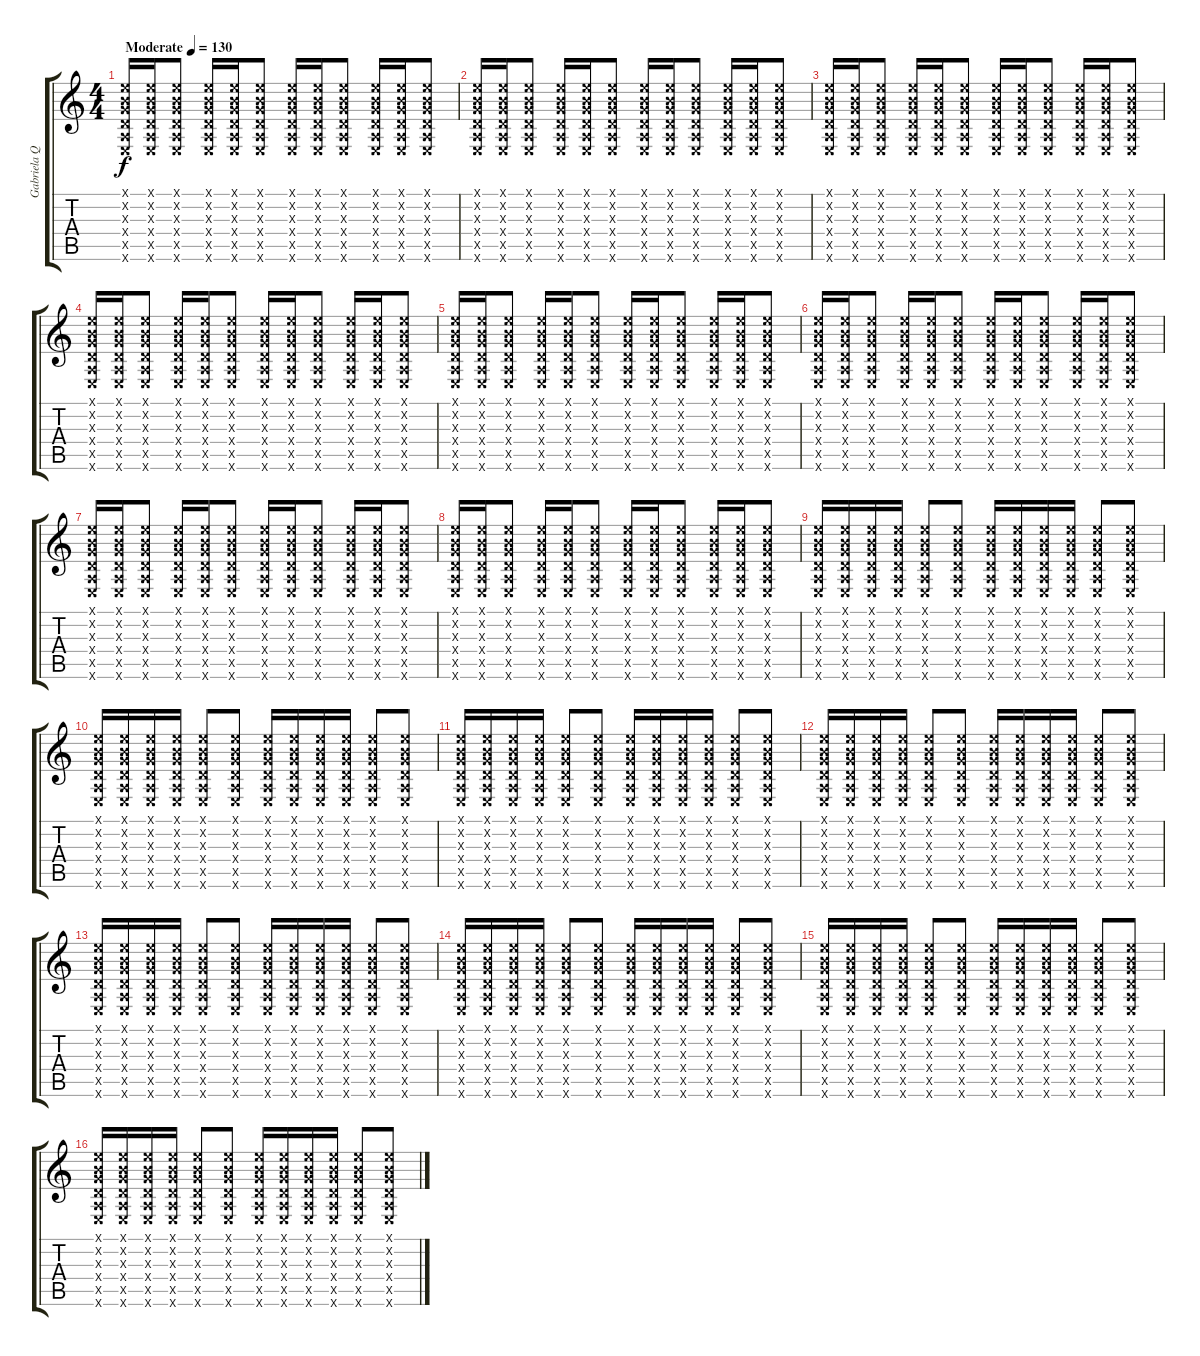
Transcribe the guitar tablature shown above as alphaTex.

\track ("Gabriela Quintero" "Gabriela Q") {instrument acousticguitarnylon}
\staff {score tabs}
\tuning (E4 B3 G3 D3 A2 E2) {hide}
\ts (4 4)
\tempo (130 "Moderate")
\clef g2
\ks c
(0.1{x} 0.2{x} 0.3{x} 0.4{x} 0.5{x} 0.6{x}).16{dy f instrument acousticguitarnylon} (0.1{x} 0.2{x} 0.3{x} 0.4{x} 0.5{x} 0.6{x}).16 (0.1{x} 0.2{x} 0.3{x} 0.4{x} 0.5{x} 0.6{x}).8 (0.1{x} 0.2{x} 0.3{x} 0.4{x} 0.5{x} 0.6{x}).16 (0.1{x} 0.2{x} 0.3{x} 0.4{x} 0.5{x} 0.6{x}).16 (0.1{x} 0.2{x} 0.3{x} 0.4{x} 0.5{x} 0.6{x}).8 (0.1{x} 0.2{x} 0.3{x} 0.4{x} 0.5{x} 0.6{x}).16 (0.1{x} 0.2{x} 0.3{x} 0.4{x} 0.5{x} 0.6{x}).16 (0.1{x} 0.2{x} 0.3{x} 0.4{x} 0.5{x} 0.6{x}).8 (0.1{x} 0.2{x} 0.3{x} 0.4{x} 0.5{x} 0.6{x}).16 (0.1{x} 0.2{x} 0.3{x} 0.4{x} 0.5{x} 0.6{x}).16 (0.1{x} 0.2{x} 0.3{x} 0.4{x} 0.5{x} 0.6{x}).8 |
(0.1{x} 0.2{x} 0.3{x} 0.4{x} 0.5{x} 0.6{x}).16 (0.1{x} 0.2{x} 0.3{x} 0.4{x} 0.5{x} 0.6{x}).16 (0.1{x} 0.2{x} 0.3{x} 0.4{x} 0.5{x} 0.6{x}).8 (0.1{x} 0.2{x} 0.3{x} 0.4{x} 0.5{x} 0.6{x}).16 (0.1{x} 0.2{x} 0.3{x} 0.4{x} 0.5{x} 0.6{x}).16 (0.1{x} 0.2{x} 0.3{x} 0.4{x} 0.5{x} 0.6{x}).8 (0.1{x} 0.2{x} 0.3{x} 0.4{x} 0.5{x} 0.6{x}).16 (0.1{x} 0.2{x} 0.3{x} 0.4{x} 0.5{x} 0.6{x}).16 (0.1{x} 0.2{x} 0.3{x} 0.4{x} 0.5{x} 0.6{x}).8 (0.1{x} 0.2{x} 0.3{x} 0.4{x} 0.5{x} 0.6{x}).16 (0.1{x} 0.2{x} 0.3{x} 0.4{x} 0.5{x} 0.6{x}).16 (0.1{x} 0.2{x} 0.3{x} 0.4{x} 0.5{x} 0.6{x}).8 |
(0.1{x} 0.2{x} 0.3{x} 0.4{x} 0.5{x} 0.6{x}).16 (0.1{x} 0.2{x} 0.3{x} 0.4{x} 0.5{x} 0.6{x}).16 (0.1{x} 0.2{x} 0.3{x} 0.4{x} 0.5{x} 0.6{x}).8 (0.1{x} 0.2{x} 0.3{x} 0.4{x} 0.5{x} 0.6{x}).16 (0.1{x} 0.2{x} 0.3{x} 0.4{x} 0.5{x} 0.6{x}).16 (0.1{x} 0.2{x} 0.3{x} 0.4{x} 0.5{x} 0.6{x}).8 (0.1{x} 0.2{x} 0.3{x} 0.4{x} 0.5{x} 0.6{x}).16 (0.1{x} 0.2{x} 0.3{x} 0.4{x} 0.5{x} 0.6{x}).16 (0.1{x} 0.2{x} 0.3{x} 0.4{x} 0.5{x} 0.6{x}).8 (0.1{x} 0.2{x} 0.3{x} 0.4{x} 0.5{x} 0.6{x}).16 (0.1{x} 0.2{x} 0.3{x} 0.4{x} 0.5{x} 0.6{x}).16 (0.1{x} 0.2{x} 0.3{x} 0.4{x} 0.5{x} 0.6{x}).8 |
(0.1{x} 0.2{x} 0.3{x} 0.4{x} 0.5{x} 0.6{x}).16 (0.1{x} 0.2{x} 0.3{x} 0.4{x} 0.5{x} 0.6{x}).16 (0.1{x} 0.2{x} 0.3{x} 0.4{x} 0.5{x} 0.6{x}).8 (0.1{x} 0.2{x} 0.3{x} 0.4{x} 0.5{x} 0.6{x}).16 (0.1{x} 0.2{x} 0.3{x} 0.4{x} 0.5{x} 0.6{x}).16 (0.1{x} 0.2{x} 0.3{x} 0.4{x} 0.5{x} 0.6{x}).8 (0.1{x} 0.2{x} 0.3{x} 0.4{x} 0.5{x} 0.6{x}).16 (0.1{x} 0.2{x} 0.3{x} 0.4{x} 0.5{x} 0.6{x}).16 (0.1{x} 0.2{x} 0.3{x} 0.4{x} 0.5{x} 0.6{x}).8 (0.1{x} 0.2{x} 0.3{x} 0.4{x} 0.5{x} 0.6{x}).16 (0.1{x} 0.2{x} 0.3{x} 0.4{x} 0.5{x} 0.6{x}).16 (0.1{x} 0.2{x} 0.3{x} 0.4{x} 0.5{x} 0.6{x}).8 |
(0.1{x} 0.2{x} 0.3{x} 0.4{x} 0.5{x} 0.6{x}).16 (0.1{x} 0.2{x} 0.3{x} 0.4{x} 0.5{x} 0.6{x}).16 (0.1{x} 0.2{x} 0.3{x} 0.4{x} 0.5{x} 0.6{x}).8 (0.1{x} 0.2{x} 0.3{x} 0.4{x} 0.5{x} 0.6{x}).16 (0.1{x} 0.2{x} 0.3{x} 0.4{x} 0.5{x} 0.6{x}).16 (0.1{x} 0.2{x} 0.3{x} 0.4{x} 0.5{x} 0.6{x}).8 (0.1{x} 0.2{x} 0.3{x} 0.4{x} 0.5{x} 0.6{x}).16 (0.1{x} 0.2{x} 0.3{x} 0.4{x} 0.5{x} 0.6{x}).16 (0.1{x} 0.2{x} 0.3{x} 0.4{x} 0.5{x} 0.6{x}).8 (0.1{x} 0.2{x} 0.3{x} 0.4{x} 0.5{x} 0.6{x}).16 (0.1{x} 0.2{x} 0.3{x} 0.4{x} 0.5{x} 0.6{x}).16 (0.1{x} 0.2{x} 0.3{x} 0.4{x} 0.5{x} 0.6{x}).8 |
(0.1{x} 0.2{x} 0.3{x} 0.4{x} 0.5{x} 0.6{x}).16 (0.1{x} 0.2{x} 0.3{x} 0.4{x} 0.5{x} 0.6{x}).16 (0.1{x} 0.2{x} 0.3{x} 0.4{x} 0.5{x} 0.6{x}).8 (0.1{x} 0.2{x} 0.3{x} 0.4{x} 0.5{x} 0.6{x}).16 (0.1{x} 0.2{x} 0.3{x} 0.4{x} 0.5{x} 0.6{x}).16 (0.1{x} 0.2{x} 0.3{x} 0.4{x} 0.5{x} 0.6{x}).8 (0.1{x} 0.2{x} 0.3{x} 0.4{x} 0.5{x} 0.6{x}).16 (0.1{x} 0.2{x} 0.3{x} 0.4{x} 0.5{x} 0.6{x}).16 (0.1{x} 0.2{x} 0.3{x} 0.4{x} 0.5{x} 0.6{x}).8 (0.1{x} 0.2{x} 0.3{x} 0.4{x} 0.5{x} 0.6{x}).16 (0.1{x} 0.2{x} 0.3{x} 0.4{x} 0.5{x} 0.6{x}).16 (0.1{x} 0.2{x} 0.3{x} 0.4{x} 0.5{x} 0.6{x}).8 |
(0.1{x} 0.2{x} 0.3{x} 0.4{x} 0.5{x} 0.6{x}).16 (0.1{x} 0.2{x} 0.3{x} 0.4{x} 0.5{x} 0.6{x}).16 (0.1{x} 0.2{x} 0.3{x} 0.4{x} 0.5{x} 0.6{x}).8 (0.1{x} 0.2{x} 0.3{x} 0.4{x} 0.5{x} 0.6{x}).16 (0.1{x} 0.2{x} 0.3{x} 0.4{x} 0.5{x} 0.6{x}).16 (0.1{x} 0.2{x} 0.3{x} 0.4{x} 0.5{x} 0.6{x}).8 (0.1{x} 0.2{x} 0.3{x} 0.4{x} 0.5{x} 0.6{x}).16 (0.1{x} 0.2{x} 0.3{x} 0.4{x} 0.5{x} 0.6{x}).16 (0.1{x} 0.2{x} 0.3{x} 0.4{x} 0.5{x} 0.6{x}).8 (0.1{x} 0.2{x} 0.3{x} 0.4{x} 0.5{x} 0.6{x}).16 (0.1{x} 0.2{x} 0.3{x} 0.4{x} 0.5{x} 0.6{x}).16 (0.1{x} 0.2{x} 0.3{x} 0.4{x} 0.5{x} 0.6{x}).8 |
(0.1{x} 0.2{x} 0.3{x} 0.4{x} 0.5{x} 0.6{x}).16 (0.1{x} 0.2{x} 0.3{x} 0.4{x} 0.5{x} 0.6{x}).16 (0.1{x} 0.2{x} 0.3{x} 0.4{x} 0.5{x} 0.6{x}).8 (0.1{x} 0.2{x} 0.3{x} 0.4{x} 0.5{x} 0.6{x}).16 (0.1{x} 0.2{x} 0.3{x} 0.4{x} 0.5{x} 0.6{x}).16 (0.1{x} 0.2{x} 0.3{x} 0.4{x} 0.5{x} 0.6{x}).8 (0.1{x} 0.2{x} 0.3{x} 0.4{x} 0.5{x} 0.6{x}).16 (0.1{x} 0.2{x} 0.3{x} 0.4{x} 0.5{x} 0.6{x}).16 (0.1{x} 0.2{x} 0.3{x} 0.4{x} 0.5{x} 0.6{x}).8 (0.1{x} 0.2{x} 0.3{x} 0.4{x} 0.5{x} 0.6{x}).16 (0.1{x} 0.2{x} 0.3{x} 0.4{x} 0.5{x} 0.6{x}).16 (0.1{x} 0.2{x} 0.3{x} 0.4{x} 0.5{x} 0.6{x}).8 |
(0.1{x} 0.2{x} 0.3{x} 0.4{x} 0.5{x} 0.6{x}).16 (0.1{x} 0.2{x} 0.3{x} 0.4{x} 0.5{x} 0.6{x}).16 (0.1{x} 0.2{x} 0.3{x} 0.4{x} 0.5{x} 0.6{x}).16 (0.1{x} 0.2{x} 0.3{x} 0.4{x} 0.5{x} 0.6{x}).16 (0.1{x} 0.2{x} 0.3{x} 0.4{x} 0.5{x} 0.6{x}).8 (0.1{x} 0.2{x} 0.3{x} 0.4{x} 0.5{x} 0.6{x}).8 (0.1{x} 0.2{x} 0.3{x} 0.4{x} 0.5{x} 0.6{x}).16 (0.1{x} 0.2{x} 0.3{x} 0.4{x} 0.5{x} 0.6{x}).16 (0.1{x} 0.2{x} 0.3{x} 0.4{x} 0.5{x} 0.6{x}).16 (0.1{x} 0.2{x} 0.3{x} 0.4{x} 0.5{x} 0.6{x}).16 (0.1{x} 0.2{x} 0.3{x} 0.4{x} 0.5{x} 0.6{x}).8 (0.1{x} 0.2{x} 0.3{x} 0.4{x} 0.5{x} 0.6{x}).8 |
(0.1{x} 0.2{x} 0.3{x} 0.4{x} 0.5{x} 0.6{x}).16 (0.1{x} 0.2{x} 0.3{x} 0.4{x} 0.5{x} 0.6{x}).16 (0.1{x} 0.2{x} 0.3{x} 0.4{x} 0.5{x} 0.6{x}).16 (0.1{x} 0.2{x} 0.3{x} 0.4{x} 0.5{x} 0.6{x}).16 (0.1{x} 0.2{x} 0.3{x} 0.4{x} 0.5{x} 0.6{x}).8 (0.1{x} 0.2{x} 0.3{x} 0.4{x} 0.5{x} 0.6{x}).8 (0.1{x} 0.2{x} 0.3{x} 0.4{x} 0.5{x} 0.6{x}).16 (0.1{x} 0.2{x} 0.3{x} 0.4{x} 0.5{x} 0.6{x}).16 (0.1{x} 0.2{x} 0.3{x} 0.4{x} 0.5{x} 0.6{x}).16 (0.1{x} 0.2{x} 0.3{x} 0.4{x} 0.5{x} 0.6{x}).16 (0.1{x} 0.2{x} 0.3{x} 0.4{x} 0.5{x} 0.6{x}).8 (0.1{x} 0.2{x} 0.3{x} 0.4{x} 0.5{x} 0.6{x}).8 |
(0.1{x} 0.2{x} 0.3{x} 0.4{x} 0.5{x} 0.6{x}).16 (0.1{x} 0.2{x} 0.3{x} 0.4{x} 0.5{x} 0.6{x}).16 (0.1{x} 0.2{x} 0.3{x} 0.4{x} 0.5{x} 0.6{x}).16 (0.1{x} 0.2{x} 0.3{x} 0.4{x} 0.5{x} 0.6{x}).16 (0.1{x} 0.2{x} 0.3{x} 0.4{x} 0.5{x} 0.6{x}).8 (0.1{x} 0.2{x} 0.3{x} 0.4{x} 0.5{x} 0.6{x}).8 (0.1{x} 0.2{x} 0.3{x} 0.4{x} 0.5{x} 0.6{x}).16 (0.1{x} 0.2{x} 0.3{x} 0.4{x} 0.5{x} 0.6{x}).16 (0.1{x} 0.2{x} 0.3{x} 0.4{x} 0.5{x} 0.6{x}).16 (0.1{x} 0.2{x} 0.3{x} 0.4{x} 0.5{x} 0.6{x}).16 (0.1{x} 0.2{x} 0.3{x} 0.4{x} 0.5{x} 0.6{x}).8 (0.1{x} 0.2{x} 0.3{x} 0.4{x} 0.5{x} 0.6{x}).8 |
(0.1{x} 0.2{x} 0.3{x} 0.4{x} 0.5{x} 0.6{x}).16 (0.1{x} 0.2{x} 0.3{x} 0.4{x} 0.5{x} 0.6{x}).16 (0.1{x} 0.2{x} 0.3{x} 0.4{x} 0.5{x} 0.6{x}).16 (0.1{x} 0.2{x} 0.3{x} 0.4{x} 0.5{x} 0.6{x}).16 (0.1{x} 0.2{x} 0.3{x} 0.4{x} 0.5{x} 0.6{x}).8 (0.1{x} 0.2{x} 0.3{x} 0.4{x} 0.5{x} 0.6{x}).8 (0.1{x} 0.2{x} 0.3{x} 0.4{x} 0.5{x} 0.6{x}).16 (0.1{x} 0.2{x} 0.3{x} 0.4{x} 0.5{x} 0.6{x}).16 (0.1{x} 0.2{x} 0.3{x} 0.4{x} 0.5{x} 0.6{x}).16 (0.1{x} 0.2{x} 0.3{x} 0.4{x} 0.5{x} 0.6{x}).16 (0.1{x} 0.2{x} 0.3{x} 0.4{x} 0.5{x} 0.6{x}).8 (0.1{x} 0.2{x} 0.3{x} 0.4{x} 0.5{x} 0.6{x}).8 |
(0.1{x} 0.2{x} 0.3{x} 0.4{x} 0.5{x} 0.6{x}).16 (0.1{x} 0.2{x} 0.3{x} 0.4{x} 0.5{x} 0.6{x}).16 (0.1{x} 0.2{x} 0.3{x} 0.4{x} 0.5{x} 0.6{x}).16 (0.1{x} 0.2{x} 0.3{x} 0.4{x} 0.5{x} 0.6{x}).16 (0.1{x} 0.2{x} 0.3{x} 0.4{x} 0.5{x} 0.6{x}).8 (0.1{x} 0.2{x} 0.3{x} 0.4{x} 0.5{x} 0.6{x}).8 (0.1{x} 0.2{x} 0.3{x} 0.4{x} 0.5{x} 0.6{x}).16 (0.1{x} 0.2{x} 0.3{x} 0.4{x} 0.5{x} 0.6{x}).16 (0.1{x} 0.2{x} 0.3{x} 0.4{x} 0.5{x} 0.6{x}).16 (0.1{x} 0.2{x} 0.3{x} 0.4{x} 0.5{x} 0.6{x}).16 (0.1{x} 0.2{x} 0.3{x} 0.4{x} 0.5{x} 0.6{x}).8 (0.1{x} 0.2{x} 0.3{x} 0.4{x} 0.5{x} 0.6{x}).8 |
(0.1{x} 0.2{x} 0.3{x} 0.4{x} 0.5{x} 0.6{x}).16 (0.1{x} 0.2{x} 0.3{x} 0.4{x} 0.5{x} 0.6{x}).16 (0.1{x} 0.2{x} 0.3{x} 0.4{x} 0.5{x} 0.6{x}).16 (0.1{x} 0.2{x} 0.3{x} 0.4{x} 0.5{x} 0.6{x}).16 (0.1{x} 0.2{x} 0.3{x} 0.4{x} 0.5{x} 0.6{x}).8 (0.1{x} 0.2{x} 0.3{x} 0.4{x} 0.5{x} 0.6{x}).8 (0.1{x} 0.2{x} 0.3{x} 0.4{x} 0.5{x} 0.6{x}).16 (0.1{x} 0.2{x} 0.3{x} 0.4{x} 0.5{x} 0.6{x}).16 (0.1{x} 0.2{x} 0.3{x} 0.4{x} 0.5{x} 0.6{x}).16 (0.1{x} 0.2{x} 0.3{x} 0.4{x} 0.5{x} 0.6{x}).16 (0.1{x} 0.2{x} 0.3{x} 0.4{x} 0.5{x} 0.6{x}).8 (0.1{x} 0.2{x} 0.3{x} 0.4{x} 0.5{x} 0.6{x}).8 |
(0.1{x} 0.2{x} 0.3{x} 0.4{x} 0.5{x} 0.6{x}).16 (0.1{x} 0.2{x} 0.3{x} 0.4{x} 0.5{x} 0.6{x}).16 (0.1{x} 0.2{x} 0.3{x} 0.4{x} 0.5{x} 0.6{x}).16 (0.1{x} 0.2{x} 0.3{x} 0.4{x} 0.5{x} 0.6{x}).16 (0.1{x} 0.2{x} 0.3{x} 0.4{x} 0.5{x} 0.6{x}).8 (0.1{x} 0.2{x} 0.3{x} 0.4{x} 0.5{x} 0.6{x}).8 (0.1{x} 0.2{x} 0.3{x} 0.4{x} 0.5{x} 0.6{x}).16 (0.1{x} 0.2{x} 0.3{x} 0.4{x} 0.5{x} 0.6{x}).16 (0.1{x} 0.2{x} 0.3{x} 0.4{x} 0.5{x} 0.6{x}).16 (0.1{x} 0.2{x} 0.3{x} 0.4{x} 0.5{x} 0.6{x}).16 (0.1{x} 0.2{x} 0.3{x} 0.4{x} 0.5{x} 0.6{x}).8 (0.1{x} 0.2{x} 0.3{x} 0.4{x} 0.5{x} 0.6{x}).8 |
(0.1{x} 0.2{x} 0.3{x} 0.4{x} 0.5{x} 0.6{x}).16 (0.1{x} 0.2{x} 0.3{x} 0.4{x} 0.5{x} 0.6{x}).16 (0.1{x} 0.2{x} 0.3{x} 0.4{x} 0.5{x} 0.6{x}).16 (0.1{x} 0.2{x} 0.3{x} 0.4{x} 0.5{x} 0.6{x}).16 (0.1{x} 0.2{x} 0.3{x} 0.4{x} 0.5{x} 0.6{x}).8 (0.1{x} 0.2{x} 0.3{x} 0.4{x} 0.5{x} 0.6{x}).8 (0.1{x} 0.2{x} 0.3{x} 0.4{x} 0.5{x} 0.6{x}).16 (0.1{x} 0.2{x} 0.3{x} 0.4{x} 0.5{x} 0.6{x}).16 (0.1{x} 0.2{x} 0.3{x} 0.4{x} 0.5{x} 0.6{x}).16 (0.1{x} 0.2{x} 0.3{x} 0.4{x} 0.5{x} 0.6{x}).16 (0.1{x} 0.2{x} 0.3{x} 0.4{x} 0.5{x} 0.6{x}).8 (0.1{x} 0.2{x} 0.3{x} 0.4{x} 0.5{x} 0.6{x}).8
